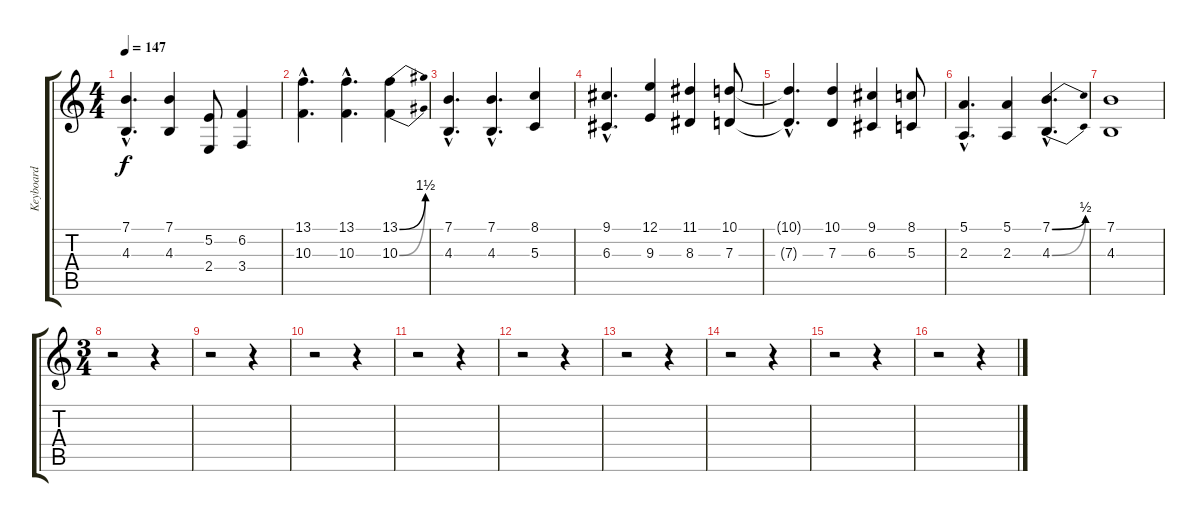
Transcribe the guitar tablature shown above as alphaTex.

\track ("Keyboard" "Keyboard") {instrument lead2sawtooth}
\staff {score tabs}
\tuning (E4 B3 G3 D3 A2 D2) {hide}
\ts (4 4)
\tempo 147
\clef g2
\ks c
(7.1{hac} 4.3{hac}).4{d dy f} (7.1 4.3).4 (5.2 2.4).8 (6.2 3.4).4 |
(13.1{hac} 10.3{hac}).4{d} (13.1{hac} 10.3{hac}).4{d} (13.1{be (bend 0 0 60 6)} 10.3{be (bend 0 0 60 6)}).4 |
(7.1{hac} 4.3{hac}).4{d} (7.1{hac} 4.3{hac}).4{d} (8.1 5.3).4 |
(9.1{hac} 6.3{hac}).4{d} (12.1 9.3).4 (11.1 8.3).4 (10.1 7.3).8 |
(10.1{hac t} 7.3{hac t}).4{d} (10.1 7.3).4 (9.1 6.3).4 (8.1 5.3).8 |
(5.1{hac} 2.3{hac}).4{d} (5.1 2.3).4 (7.1{be (bend 0 0 60 2) hac} 4.3{be (bend 0 0 60 2) hac}).4{d} |
(7.1 4.3).1 |
\ts (3 4)
r.2 r.4 |
r.2 r.4 |
r.2 r.4 |
r.2 r.4 |
r.2 r.4 |
r.2 r.4 |
r.2 r.4 |
r.2 r.4 |
r.2 r.4
